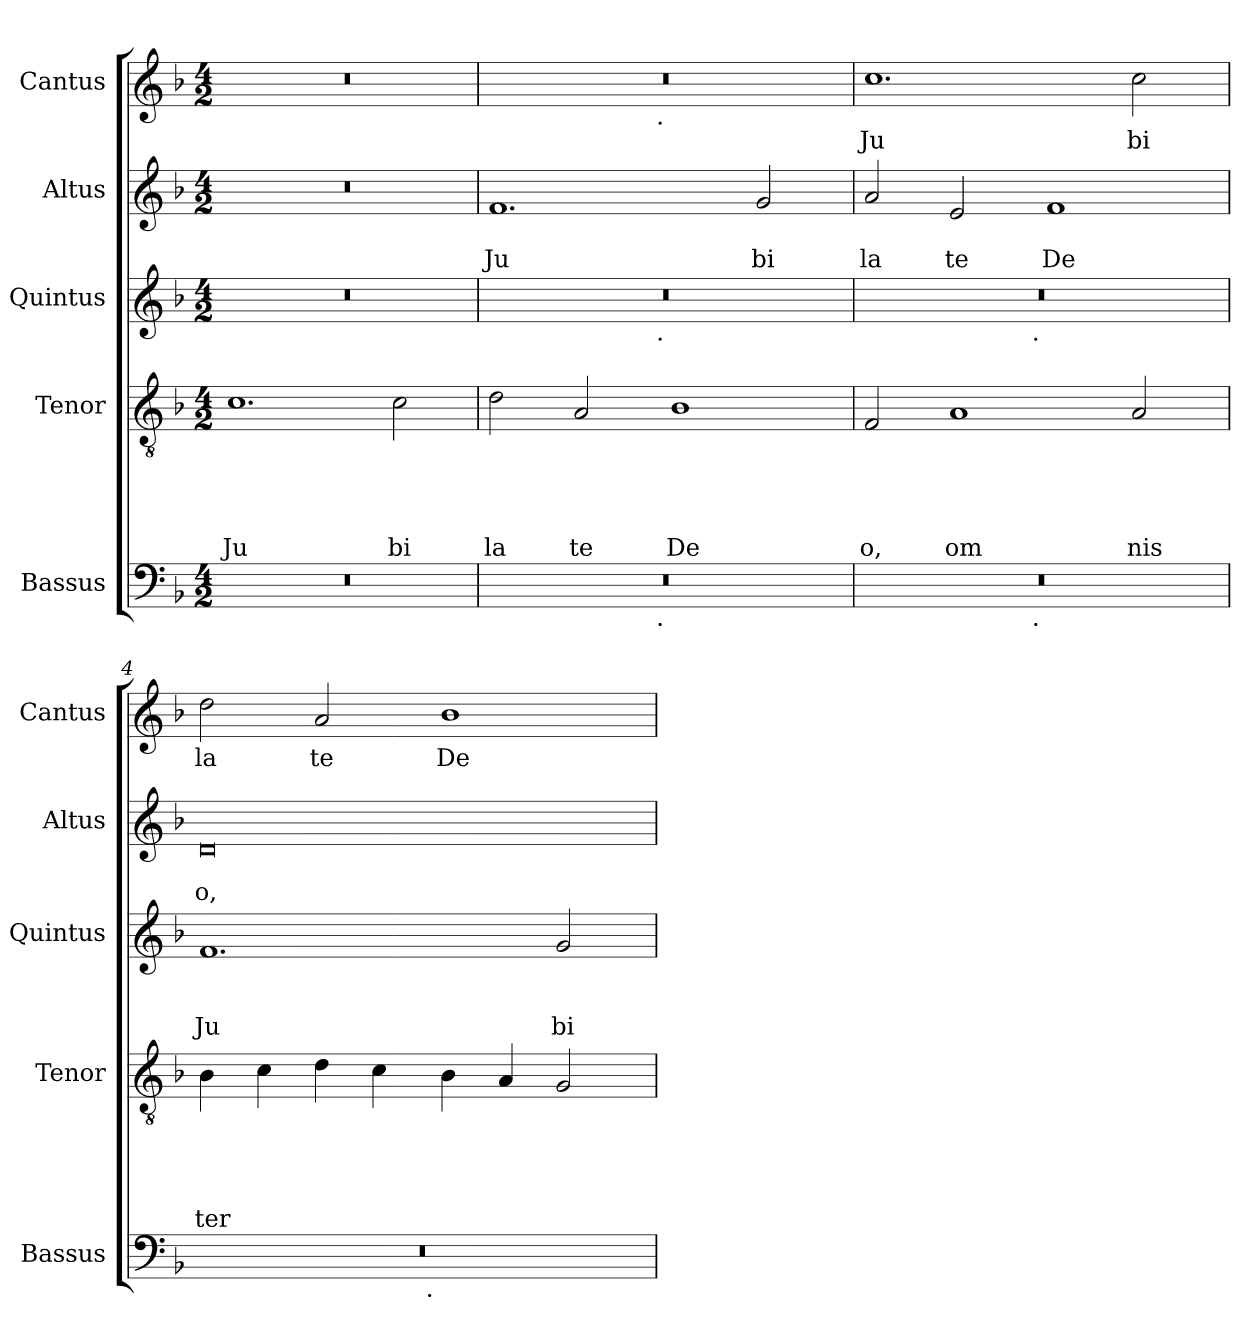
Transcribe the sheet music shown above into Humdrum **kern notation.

**kern	**kern	**text	**text	**text	**text	**text	**kern	**text	**text	**text	**kern	**text	**text	**kern	**text
*part5	*part4	*part4	*part4	*part4	*part4	*part4	*part3	*part3	*part3	*part3	*part2	*part2	*part2	*part1	*part1
*staff5	*staff4	*staff4	*staff4	*staff4	*staff4	*staff4	*staff3	*staff3	*staff3	*staff3	*staff2	*staff2	*staff2	*staff1	*staff1
*I"Bassus	*I"Tenor	*	*	*	*	*	*I"Quintus	*	*	*	*I"Altus	*	*	*I"Cantus	*
*I'Bassus	*I'Tenor	*	*	*	*	*	*I'Quintus	*	*	*	*I'Altus	*	*	*I'Cantus	*
*clefF4	*clefGv2	*	*	*	*	*	*clefG2	*	*	*	*clefG2	*	*	*clefG2	*
*k[b-]	*k[b-]	*	*	*	*	*	*k[b-]	*	*	*	*k[b-]	*	*	*k[b-]	*
*F:	*F:	*	*	*	*	*	*F:	*	*	*	*F:	*	*	*F:	*
*M4/2	*M4/2	*	*	*	*	*	*M4/2	*	*	*	*M4/2	*	*	*M4/2	*
=1	=1	=1	=1	=1	=1	=1	=1	=1	=1	=1	=1	=1	=1	=1	=1
!	!	!	!	!	!	!LO:LY:b	!	!	!	!	!	!	!	!	!
0r	1.c	.	.	.	.	Ju	0r	.	.	.	0r	.	.	0r	.
!	!	!	!	!	!	!LO:LY:b	!	!	!	!	!	!	!	!	!
.	2c\	.	.	.	.	bi	.	.	.	.	.	.	.	.	.
=2	=2	=2	=2	=2	=2	=2	=2	=2	=2	=2	=2	=2	=2	=2	=2
!	!	!	!	!	!	!LO:LY:b	!	!	!	!	!	!	!LO:LY:b	!	!
*^	*	*	*	*	*	*	*^	*	*	*	*	*	*	*^	*
0r	2ryy	2d\	.	.	.	.	la	0r	2ryy	.	.	.	1.f	.	Ju	0r	2ryy	.
!	!	!	!	!	!	!	!LO:LY:b	!	!	!	!	!	!	!	!	!	!	!
.	4...ryy	2A/	.	.	.	.	te	.	4...ryy	.	.	.	.	.	.	.	4...ryy	.
!	!	!	!	!	!	!	!	!	!	!	!	!	!	!	!	!	!LO:TX:b:t=.	!
!	!	!	!	!	!	!	!	!	!LO:TX:b:t=.	!	!	!	!	!	!	!	!	!
!	!LO:TX:b:t=.	!	!	!	!	!	!	!	!	!	!	!	!	!	!	!	!	!
.	1ryy	.	.	.	.	.	.	.	1ryy	.	.	.	.	.	.	.	1ryy	.
!	!	!	!	!	!	!	!LO:LY:b	!	!	!	!	!	!	!	!	!	!	!
.	.	1B-	.	.	.	.	De	.	.	.	.	.	.	.	.	.	.	.
!	!	!	!	!	!	!	!	!	!	!	!	!	!	!	!LO:LY:b	!	!	!
.	.	.	.	.	.	.	.	.	.	.	.	.	2g/	.	bi	.	.	.
.	32ryy	.	.	.	.	.	.	.	32ryy	.	.	.	.	.	.	.	32ryy	.
=3	=3	=3	=3	=3	=3	=3	=3	=3	=3	=3	=3	=3	=3	=3	=3	=3	=3	=3
!	!	!	!	!	!	!	!LO:LY:b	!	!	!	!	!	!	!	!LO:LY:b	!	!	!LO:LY:b
*	*	*	*	*	*	*	*	*	*	*	*	*	*	*	*	*v	*v	*
0r	2ryy	2F/	.	.	.	.	o,	0r	2ryy	.	.	.	2a/	.	la	1.cc	Ju
!	!	!	!	!	!	!	!LO:LY:b	!	!	!	!	!	!	!	!LO:LY:b	!	!
.	4...ryy	1A	.	.	.	.	om	.	4...ryy	.	.	.	2e/	.	te	.	.
!	!	!	!	!	!	!	!	!	!LO:TX:b:t=.	!	!	!	!	!	!	!	!
!	!LO:TX:b:t=.	!	!	!	!	!	!	!	!	!	!	!	!	!	!	!	!
.	1ryy	.	.	.	.	.	.	.	1ryy	.	.	.	.	.	.	.	.
!	!	!	!	!	!	!	!	!	!	!	!	!	!	!	!LO:LY:b	!	!
.	.	.	.	.	.	.	.	.	.	.	.	.	1f	.	De	.	.
!	!	!	!	!	!	!	!LO:LY:b	!	!	!	!	!	!	!	!	!	!LO:LY:b
.	.	2A/	.	.	.	.	nis	.	.	.	.	.	.	.	.	2cc\	bi
.	32ryy	.	.	.	.	.	.	.	32ryy	.	.	.	.	.	.	.	.
=4	=4	=4	=4	=4	=4	=4	=4	=4	=4	=4	=4	=4	=4	=4	=4	=4	=4
!	!	!	!	!	!	!	!LO:LY:b	!	!	!	!	!LO:LY:b	!	!	!LO:LY:b	!	!LO:LY:b
*	*	*	*	*	*	*	*	*v	*v	*	*	*	*	*	*	*	*
0r	2ryy	4B-\	.	.	.	.	ter	1.f	.	.	Ju	0d	.	o,	2dd\	la
.	.	4c\	.	.	.	.	.	.	.	.	.	.	.	.	.	.
!	!	!	!	!	!	!	!	!	!	!	!	!	!	!	!	!LO:LY:b
.	4...ryy	4d\	.	.	.	.	.	.	.	.	.	.	.	.	2a/	te
.	.	4c\	.	.	.	.	.	.	.	.	.	.	.	.	.	.
!	!LO:TX:b:t=.	!	!	!	!	!	!	!	!	!	!	!	!	!	!	!
.	1ryy	.	.	.	.	.	.	.	.	.	.	.	.	.	.	.
!	!	!	!	!	!	!	!	!	!	!	!	!	!	!	!	!LO:LY:b
.	.	4B-\	.	.	.	.	.	.	.	.	.	.	.	.	1b-	De
.	.	4A/	.	.	.	.	.	.	.	.	.	.	.	.	.	.
!	!	!	!	!	!	!	!	!	!	!	!LO:LY:b	!	!	!	!	!
.	.	2G/	.	.	.	.	.	2g/	.	.	bi	.	.	.	.	.
.	32ryy	.	.	.	.	.	.	.	.	.	.	.	.	.	.	.
*v	*v	*	*	*	*	*	*	*	*	*	*	*	*	*	*	*
=	=	=	=	=	=	=	=	=	=	=	=	=	=	=	=
*-	*-	*-	*-	*-	*-	*-	*-	*-	*-	*-	*-	*-	*-	*-	*-
